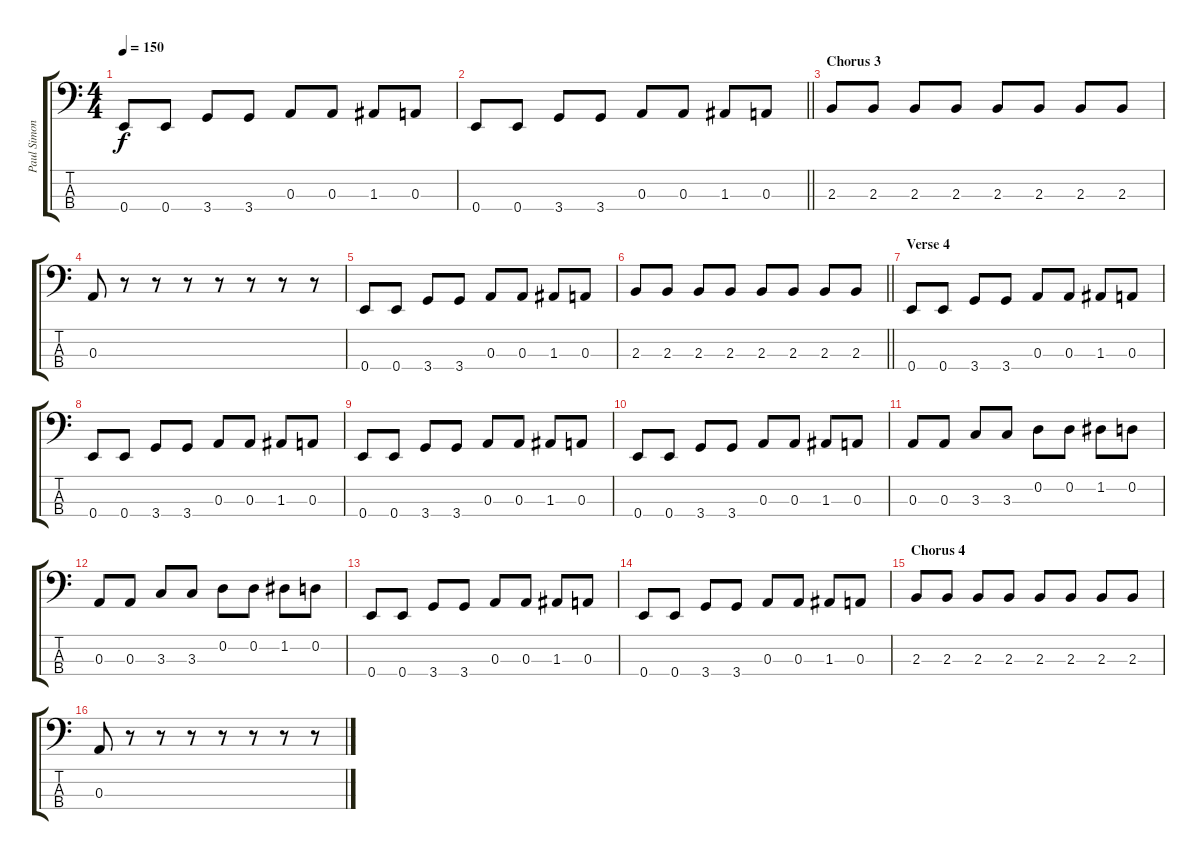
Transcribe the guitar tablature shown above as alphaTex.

\track ("Paul Simonon - Bass" "Paul Simon") {instrument electricbassfinger}
\staff {score tabs}
\tuning (G2 D2 A1 E1) {hide}
\ts (4 4)
\tempo 150
\clef f4
\ks c
0.4.8{dy f} 0.4.8 3.4.8 3.4.8 0.3.8 0.3.8 1.3.8 0.3.8 |
\barLineRight lightlight
0.4.8 0.4.8 3.4.8 3.4.8 0.3.8 0.3.8 1.3.8 0.3.8 |
\section ("" "Chorus 3")
2.3.8 2.3.8 2.3.8 2.3.8 2.3.8 2.3.8 2.3.8 2.3.8 |
0.3.8 r.8 r.8 r.8 r.8 r.8 r.8 r.8 |
0.4.8 0.4.8 3.4.8 3.4.8 0.3.8 0.3.8 1.3.8 0.3.8 |
\barLineRight lightlight
2.3.8 2.3.8 2.3.8 2.3.8 2.3.8 2.3.8 2.3.8 2.3.8 |
\section ("" "Verse 4")
0.4.8 0.4.8 3.4.8 3.4.8 0.3.8 0.3.8 1.3.8 0.3.8 |
0.4.8 0.4.8 3.4.8 3.4.8 0.3.8 0.3.8 1.3.8 0.3.8 |
0.4.8 0.4.8 3.4.8 3.4.8 0.3.8 0.3.8 1.3.8 0.3.8 |
0.4.8 0.4.8 3.4.8 3.4.8 0.3.8 0.3.8 1.3.8 0.3.8 |
0.3.8 0.3.8 3.3.8 3.3.8 0.2.8 0.2.8 1.2.8 0.2.8 |
0.3.8 0.3.8 3.3.8 3.3.8 0.2.8 0.2.8 1.2.8 0.2.8 |
0.4.8 0.4.8 3.4.8 3.4.8 0.3.8 0.3.8 1.3.8 0.3.8 |
0.4.8 0.4.8 3.4.8 3.4.8 0.3.8 0.3.8 1.3.8 0.3.8 |
\section ("" "Chorus 4")
2.3.8 2.3.8 2.3.8 2.3.8 2.3.8 2.3.8 2.3.8 2.3.8 |
0.3.8 r.8 r.8 r.8 r.8 r.8 r.8 r.8
